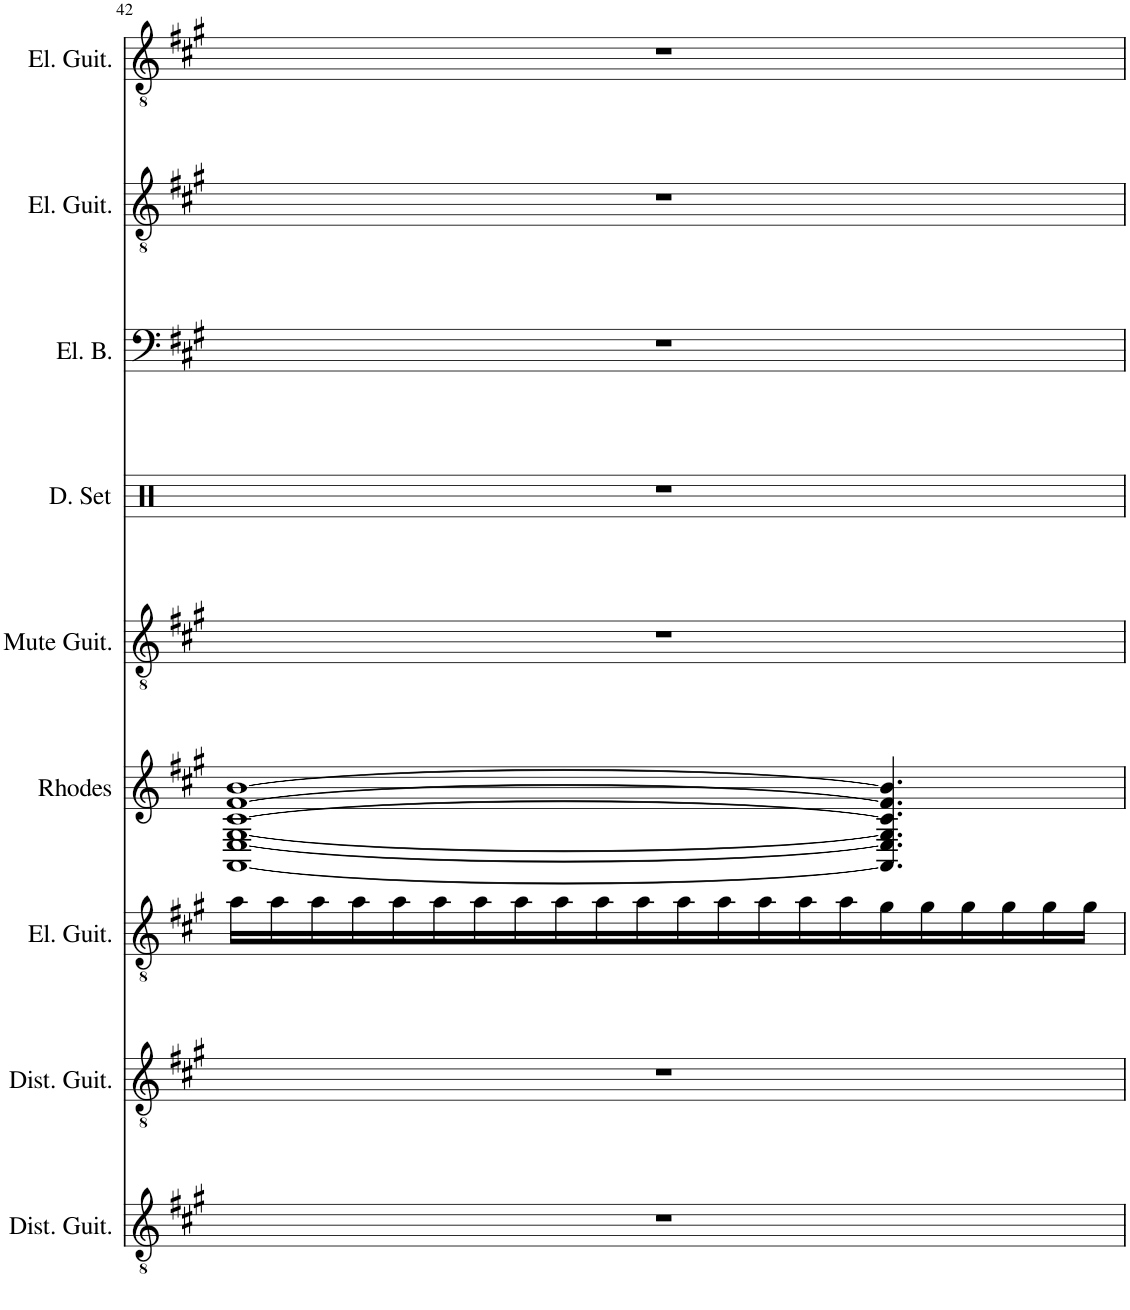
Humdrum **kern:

**kern	**kern	**kern	**kern	**kern	**kern	**kern	**kern	**kern
*part9	*part8	*part7	*part6	*part5	*part4	*part3	*part2	*part1
*staff9	*staff8	*staff7	*staff6	*staff5	*staff4	*staff3	*staff2	*staff1
*I"Distorted Guitar	*I"Distorted Guitar	*I"Electric Guitar	*I"Rhodes Piano	*I"Muted Guitar	*I"Drumset	*I"6-str. Electric Bass	*I"Electric Guitar	*I"Electric Guitar
*I'Dist. Guit.	*I'Dist. Guit.	*I'El. Guit.	*I'Rhodes	*I'Mute Guit.	*I'D. Set	*I'El. B.	*I'El. Guit.	*I'El. Guit.
!!LO:PB:g=z
*clefGv2	*clefGv2	*clefGv2	*clefG2	*clefGv2	*clefX	*clefF4	*clefGv2	*clefGv2
*	*	*	*	*	*	*Trd7c12	*	*
*k[f#c#g#]	*k[f#c#g#]	*k[f#c#g#]	*k[f#c#g#]	*k[f#c#g#]	*k[]	*k[f#c#g#]	*k[f#c#g#]	*k[f#c#g#]
*M11/8	*M11/8	*M11/8	*M11/8	*M11/8	*M11/8	*M11/8	*M11/8	*M11/8
=42	=42	=42	=42	=42	=42	=42	=42	=42
8%11r	8%11r	16a\LL	[1AA [1E [1G# [1c# [1f# [1b	8%11r	8%11r	8%11r	8%11r	8%11r
.	.	16a\	.	.	.	.	.	.
.	.	16a\	.	.	.	.	.	.
.	.	16a\	.	.	.	.	.	.
.	.	16a\	.	.	.	.	.	.
.	.	16a\	.	.	.	.	.	.
.	.	16a\	.	.	.	.	.	.
.	.	16a\	.	.	.	.	.	.
.	.	16a\	.	.	.	.	.	.
.	.	16a\	.	.	.	.	.	.
.	.	16a\	.	.	.	.	.	.
.	.	16a\	.	.	.	.	.	.
.	.	16a\	.	.	.	.	.	.
.	.	16a\	.	.	.	.	.	.
.	.	16a\	.	.	.	.	.	.
.	.	16a\	.	.	.	.	.	.
.	.	16g#\	4.AA/] 4.E/] 4.G#/] 4.c#/] 4.f#/] 4.b/]	.	.	.	.	.
.	.	16g#\	.	.	.	.	.	.
.	.	16g#\	.	.	.	.	.	.
.	.	16g#\	.	.	.	.	.	.
.	.	16g#\	.	.	.	.	.	.
.	.	16g#\JJ	.	.	.	.	.	.
=	=	=	=	=	=	=	=	=
*-	*-	*-	*-	*-	*-	*-	*-	*-
